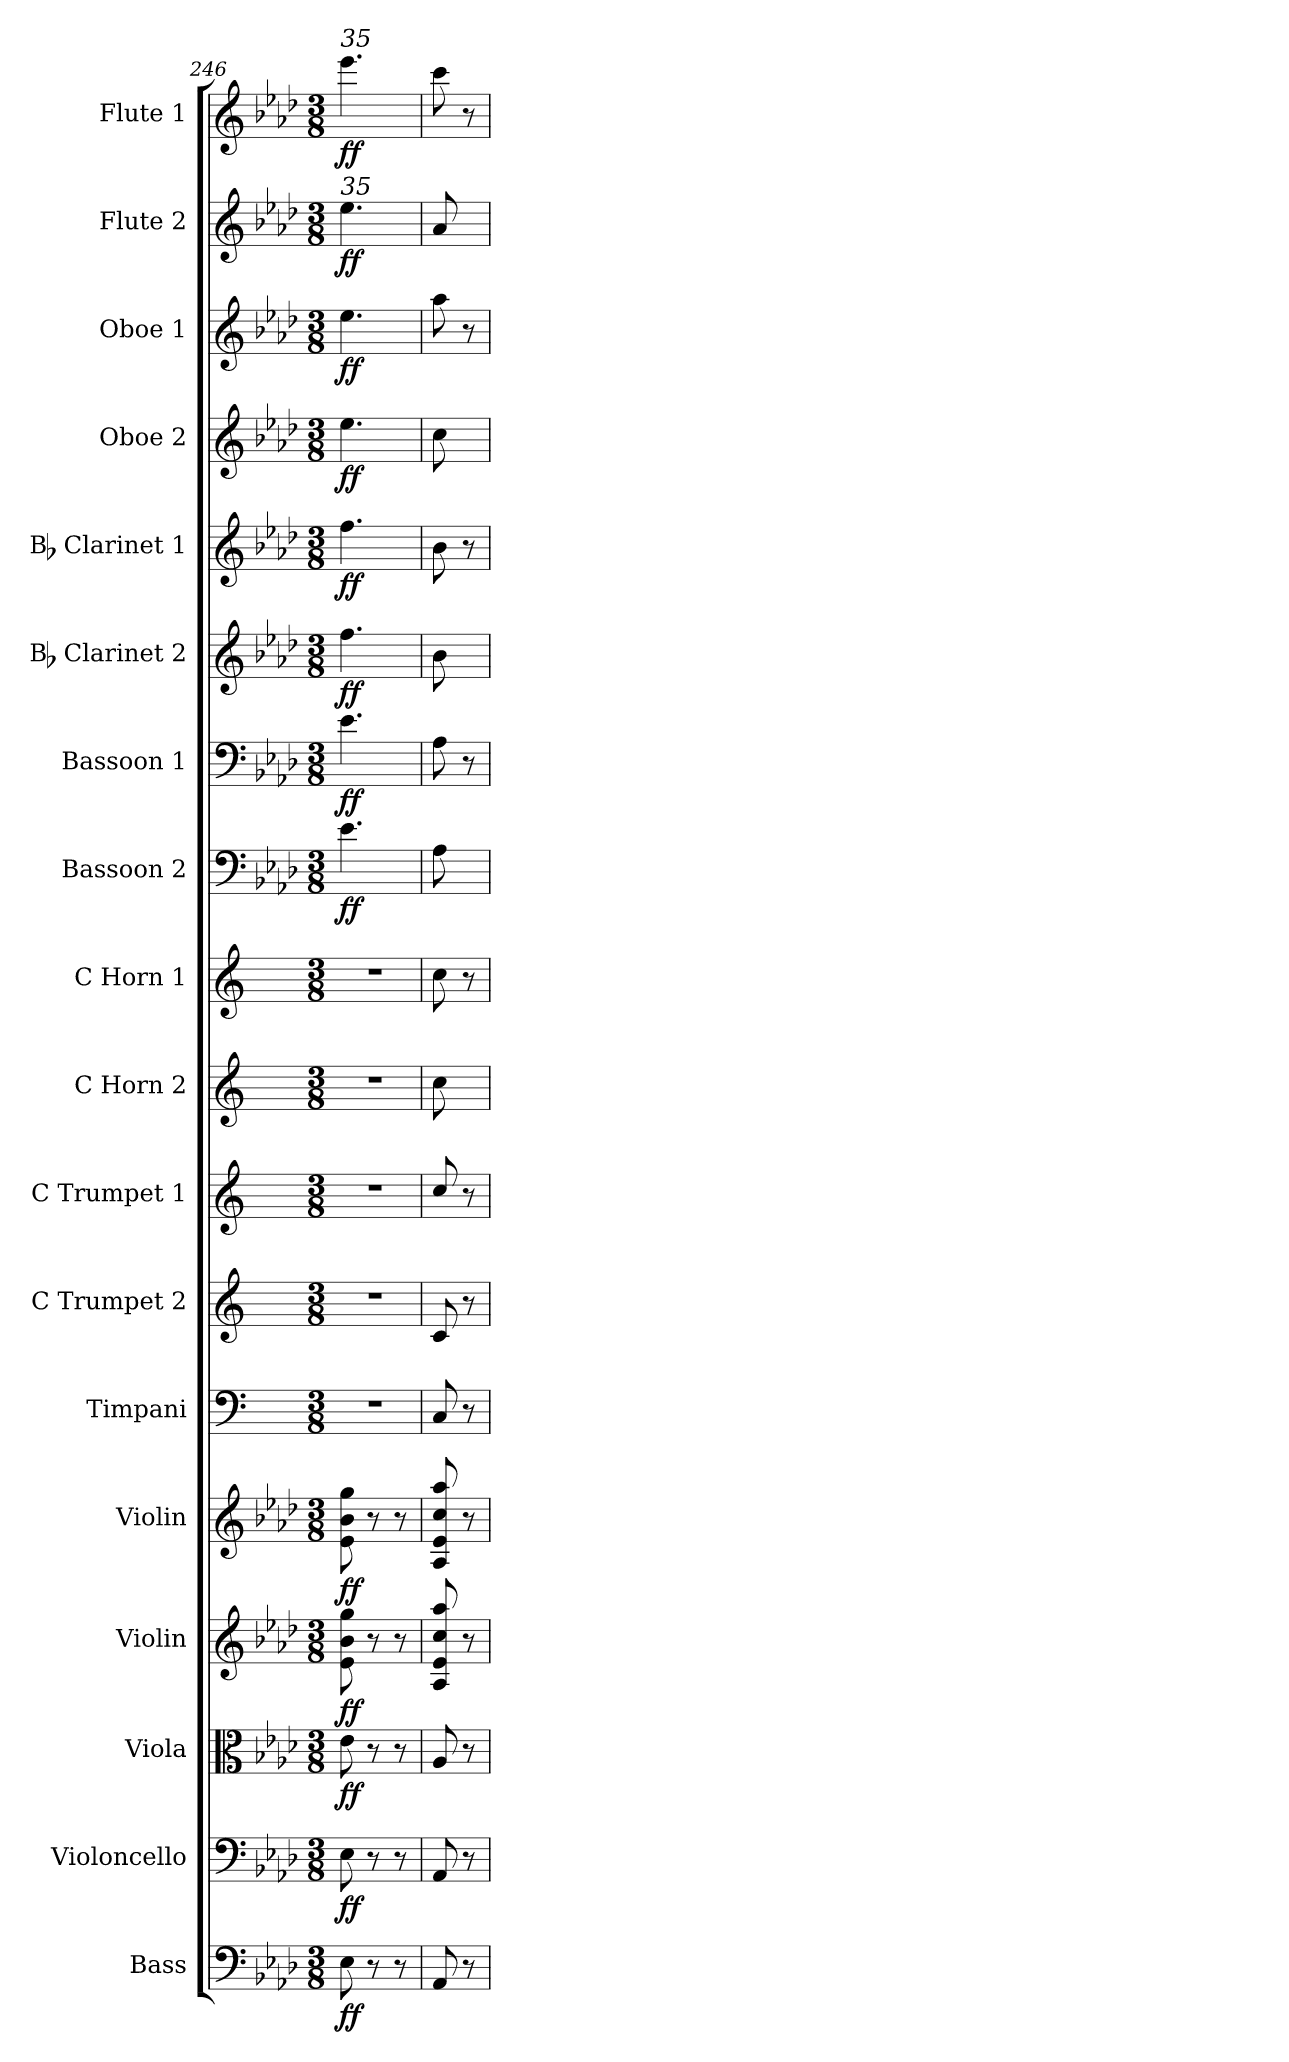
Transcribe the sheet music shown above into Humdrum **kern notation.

**kern	**dynam	**kern	**dynam	**kern	**dynam	**kern	**dynam	**kern	**dynam	**kern	**kern	**kern	**kern	**kern	**kern	**dynam	**kern	**dynam	**kern	**dynam	**kern	**dynam	**kern	**dynam	**kern	**dynam	**kern	**dynam	**kern	**dynam
*part18	*part18	*part17	*part17	*part16	*part16	*part15	*part15	*part14	*part14	*part13	*part12	*part11	*part10	*part9	*part8	*part8	*part7	*part7	*part6	*part6	*part5	*part5	*part4	*part4	*part3	*part3	*part2	*part2	*part1	*part1
*staff18	*staff18	*staff17	*staff17	*staff16	*staff16	*staff15	*staff15	*staff14	*staff14	*staff13	*staff12	*staff11	*staff10	*staff9	*staff8	*staff8	*staff7	*staff7	*staff6	*staff6	*staff5	*staff5	*staff4	*staff4	*staff3	*staff3	*staff2	*staff2	*staff1	*staff1
*I"Bass	*	*I"Violoncello	*	*I"Viola	*	*I"Violin	*	*I"Violin	*	*I"Timpani	*I"C Trumpet 2	*I"C Trumpet 1	*I"C Horn 2	*I"C Horn 1	*I"Bassoon 2	*	*I"Bassoon 1	*	*I"Bb Clarinet 2	*	*I"Bb Clarinet 1	*	*I"Oboe 2	*	*I"Oboe 1	*	*I"Flute 2	*	*I"Flute 1	*
*I'B	*	*I'Vc	*	*I'Vla	*	*I'Vln	*	*I'Vln	*	*I'Timp	*I'Tpt 2	*I'Tpt 1	*I'Hn 2	*I'Hn 1	*I'Bsn 2	*	*I'Bsn 1	*	*I'Cl 2	*	*I'Cl 1	*	*I'Ob 2	*	*I'Ob 1	*	*I'Fl 2	*	*I'Fl 1	*
*clefF4	*	*clefF4	*	*clefC3	*	*clefG2	*	*clefG2	*	*clefF4	*clefG2	*clefG2	*clefG2	*clefG2	*clefF4	*	*clefF4	*	*clefG2	*	*clefG2	*	*clefG2	*	*clefG2	*	*clefG2	*	*clefG2	*
*ITrd7c12	*	*	*	*	*	*	*	*	*	*	*	*	*ITrd7c12	*ITrd7c12	*	*	*	*	*ITrd1c2	*	*ITrd1c2	*	*	*	*	*	*	*	*	*
*k[b-e-a-d-]	*	*k[b-e-a-d-]	*	*k[b-e-a-d-]	*	*k[b-e-a-d-]	*	*k[b-e-a-d-]	*	*k[]	*k[]	*k[]	*k[]	*k[]	*k[b-e-a-d-]	*	*k[b-e-a-d-]	*	*k[b-e-a-d-g-c-]	*	*k[b-e-a-d-g-c-]	*	*k[b-e-a-d-]	*	*k[b-e-a-d-]	*	*k[b-e-a-d-]	*	*k[b-e-a-d-]	*
*M3/8	*	*M3/8	*	*M3/8	*	*M3/8	*	*M3/8	*	*M3/8	*M3/8	*M3/8	*M3/8	*M3/8	*M3/8	*	*M3/8	*	*M3/8	*	*M3/8	*	*M3/8	*	*M3/8	*	*M3/8	*	*M3/8	*
=246	=246	=246	=246	=246	=246	=246	=246	=246	=246	=246	=246	=246	=246	=246	=246	=246	=246	=246	=246	=246	=246	=246	=246	=246	=246	=246	=246	=246	=246	=246
!	!	!	!	!	!	!	!	!	!	!	!	!	!	!	!	!	!	!	!	!	!	!	!	!	!	!	!	!	!LO:TX:a:i:t=35	!
!	!	!	!	!	!	!	!	!	!	!	!	!	!	!	!	!	!	!	!	!	!	!	!	!	!	!	!LO:TX:a:i:t=35	!	!	!
!	!LO:DY:b	!	!LO:DY:b	!	!LO:DY:b	!	!LO:DY:b	!	!LO:DY:b	!	!	!	!	!	!	!LO:DY:b	!	!LO:DY:b	!	!LO:DY:b	!	!LO:DY:b	!	!LO:DY:b	!	!LO:DY:b	!	!LO:DY:b	!	!LO:DY:b
8EE-	ff	8E-	ff	8e-	ff	8e-\ 8b-\ 8gg\	ff	8e-\ 8b-\ 8gg\	ff	4.r	4.r	4.r	4.r	4.r	4.e-	ff	4.e-	ff	4.ee-	ff	4.ee-	ff	4.ee-	ff	4.ee-	ff	4.ee-	ff	4.eee-	ff
8r	.	8r	.	8r	.	8r	.	8r	.	.	.	.	.	.	.	.	.	.	.	.	.	.	.	.	.	.	.	.	.	.
8r	.	8r	.	8r	.	8r	.	8r	.	.	.	.	.	.	.	.	.	.	.	.	.	.	.	.	.	.	.	.	.	.
=247	=247	=247	=247	=247	=247	=247	=247	=247	=247	=247	=247	=247	=247	=247	=247	=247	=247	=247	=247	=247	=247	=247	=247	=247	=247	=247	=247	=247	=247	=247
8AAA-	.	8AA-	.	8A-	.	8A-/ 8e-/ 8cc/ 8aa-/	.	8A-/ 8e-/ 8cc/ 8aa-/	.	8C	8c/	8cc/	8c	8c	8A-	.	8A-	.	8a-	.	8a-	.	8cc	.	8aa-	.	8a-	.	8ccc	.
8r	.	8r	.	8r	.	8r	.	8r	.	8r	8r	8r	8ryy	8r	8ryy	.	8r	.	8ryy	.	8r	.	8ryy	.	8r	.	8ryy	.	8r	.
=	=	=	=	=	=	=	=	=	=	=	=	=	=	=	=	=	=	=	=	=	=	=	=	=	=	=	=	=	=	=
*-	*-	*-	*-	*-	*-	*-	*-	*-	*-	*-	*-	*-	*-	*-	*-	*-	*-	*-	*-	*-	*-	*-	*-	*-	*-	*-	*-	*-	*-	*-
